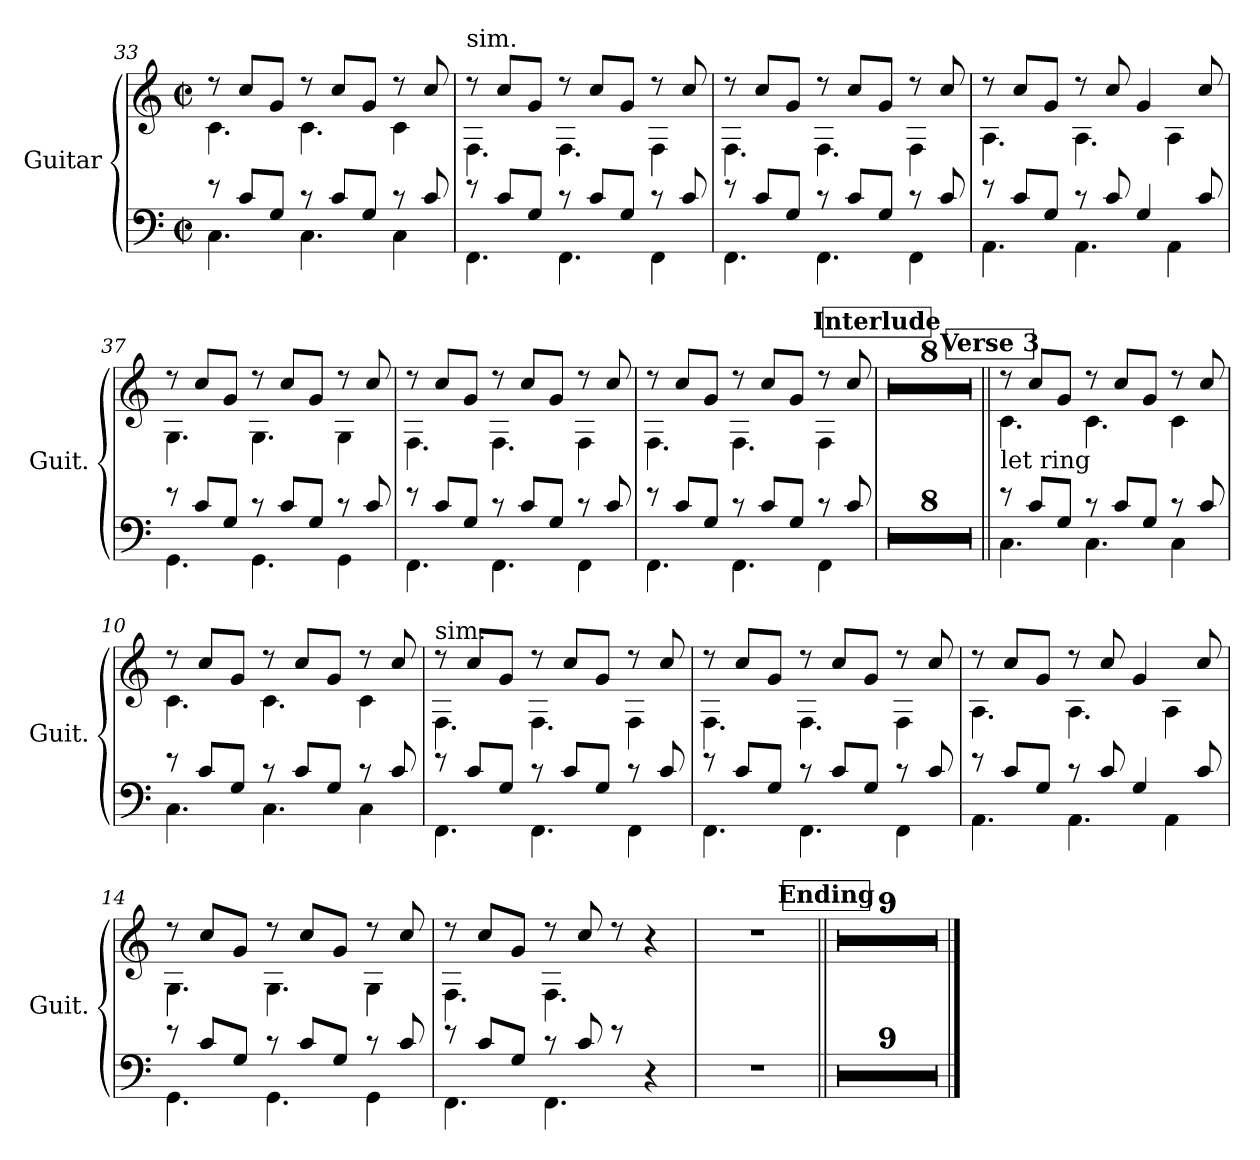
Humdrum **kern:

**kern	**kern
*part1	*part1
*staff2	*staff1
*I"Guitar	*
*I'Guit.	*
*	*clefG2
*ITrd7c12	*ITrd7c12
*k[]	*k[]
*M2/2	*M2/2
*met(c|)	*met(c|)
=33	=33
*^	*^
8r	4.CC\	8r	4.C\
8C/L	.	8c/L	.
8GG/J	.	8G/J	.
8r	4.CC\	8r	4.C\
8C/L	.	8c/L	.
8GG/J	.	8G/J	.
8r	4CC\	8r	4C\
8C/	.	8c/	.
=34	=34	=34	=34
!	!	!LO:TX:a:t=sim.	!
8r	4.FFF\	8r	4.FF\
8C/L	.	8c/L	.
8GG/J	.	8G/J	.
8r	4.FFF\	8r	4.FF\
8C/L	.	8c/L	.
8GG/J	.	8G/J	.
8r	4FFF\	8r	4FF\
8C/	.	8c/	.
=35	=35	=35	=35
8r	4.FFF\	8r	4.FF\
8C/L	.	8c/L	.
8GG/J	.	8G/J	.
8r	4.FFF\	8r	4.FF\
8C/L	.	8c/L	.
8GG/J	.	8G/J	.
8r	4FFF\	8r	4FF\
8C/	.	8c/	.
!!LO:LB:g=z	!!
=36	=36	=36	=36
8r	4.AAA\	8r	4.AA\
8C/L	.	8c/L	.
8GG/J	.	8G/J	.
8r	4.AAA\	8r	4.AA\
8C/	.	8c/	.
4GG/	.	4G/	.
.	4AAA\	.	4AA\
8C/	.	8c/	.
=37	=37	=37	=37
8r	4.GGG\	8r	4.GG\
8C/L	.	8c/L	.
8GG/J	.	8G/J	.
8r	4.GGG\	8r	4.GG\
8C/L	.	8c/L	.
8GG/J	.	8G/J	.
8r	4GGG\	8r	4GG\
8C/	.	8c/	.
=38	=38	=38	=38
8r	4.FFF\	8r	4.FF\
8C/L	.	8c/L	.
8GG/J	.	8G/J	.
8r	4.FFF\	8r	4.FF\
8C/L	.	8c/L	.
8GG/J	.	8G/J	.
8r	4FFF\	8r	4FF\
8C/	.	8c/	.
=39	=39	=39	=39
8r	4.FFF\	8r	4.FF\
8C/L	.	8c/L	.
8GG/J	.	8G/J	.
8r	4.FFF\	8r	4.FF\
8C/L	.	8c/L	.
8GG/J	.	8G/J	.
8r	4FFF\	8r	4FF\
8C/	.	8c/	.
*v	*v	*	*
*	*v	*v
!!LO:LB:g=z
!!LO:REH:place=s1:a:B:fs=14:t=Interlude
=1	=1
*stria6	*
1r	1r
=2	=2
1r	1r
=3	=3
1r	1r
=4	=4
1r	1r
=5	=5
1r	1r
=6	=6
1r	1r
=7	=7
1r	1r
=8	=8
1r	1r
!!LO:REH:place=s1:a:B:fs=14:t=Verse 3
=9||	=9||
*^	*^
!	!	!LO:TX:b:t=let ring	!
8r	4.CC\	8r	4.C\
8C/L	.	8c/L	.
8GG/J	.	8G/J	.
8r	4.CC\	8r	4.C\
8C/L	.	8c/L	.
8GG/J	.	8G/J	.
8r	4CC\	8r	4C\
8C/	.	8c/	.
=10	=10	=10	=10
8r	4.CC\	8r	4.C\
8C/L	.	8c/L	.
8GG/J	.	8G/J	.
8r	4.CC\	8r	4.C\
8C/L	.	8c/L	.
8GG/J	.	8G/J	.
8r	4CC\	8r	4C\
8C/	.	8c/	.
!!LO:PB:g=z	!!
=11	=11	=11	=11
!	!	!LO:TX:a:t=sim.	!
8r	4.FFF\	8r	4.FF\
8C/L	.	8c/L	.
8GG/J	.	8G/J	.
8r	4.FFF\	8r	4.FF\
8C/L	.	8c/L	.
8GG/J	.	8G/J	.
8r	4FFF\	8r	4FF\
8C/	.	8c/	.
=12	=12	=12	=12
8r	4.FFF\	8r	4.FF\
8C/L	.	8c/L	.
8GG/J	.	8G/J	.
8r	4.FFF\	8r	4.FF\
8C/L	.	8c/L	.
8GG/J	.	8G/J	.
8r	4FFF\	8r	4FF\
8C/	.	8c/	.
=13	=13	=13	=13
8r	4.AAA\	8r	4.AA\
8C/L	.	8c/L	.
8GG/J	.	8G/J	.
8r	4.AAA\	8r	4.AA\
8C/	.	8c/	.
4GG/	.	4G/	.
.	4AAA\	.	4AA\
8C/	.	8c/	.
=14	=14	=14	=14
8r	4.GGG\	8r	4.GG\
8C/L	.	8c/L	.
8GG/J	.	8G/J	.
8r	4.GGG\	8r	4.GG\
8C/L	.	8c/L	.
8GG/J	.	8G/J	.
8r	4GGG\	8r	4GG\
8C/	.	8c/	.
!!LO:LB:g=z	!!
=15	=15	=15	=15
8r	4.FFF\	8r	4.FF\
8C/L	.	8c/L	.
8GG/J	.	8G/J	.
8r	4.FFF\	8r	4.FF\
8C/	.	8c/	.
8r	.	8r	.
4r	4ryy	4r	4ryy
*v	*v	*	*
*	*v	*v
=16	=16
1r	1r
!!LO:REH:place=s1:a:B:fs=14:t=Ending
=17||	=17||
1r	1r
=18	=18
1r	1r
=19	=19
1r	1r
=20	=20
1r	1r
=21	=21
1r	1r
=22	=22
1r	1r
=23	=23
1r	1r
=24	=24
1r	1r
=25	=25
1r	1r
==	==
*-	*-
